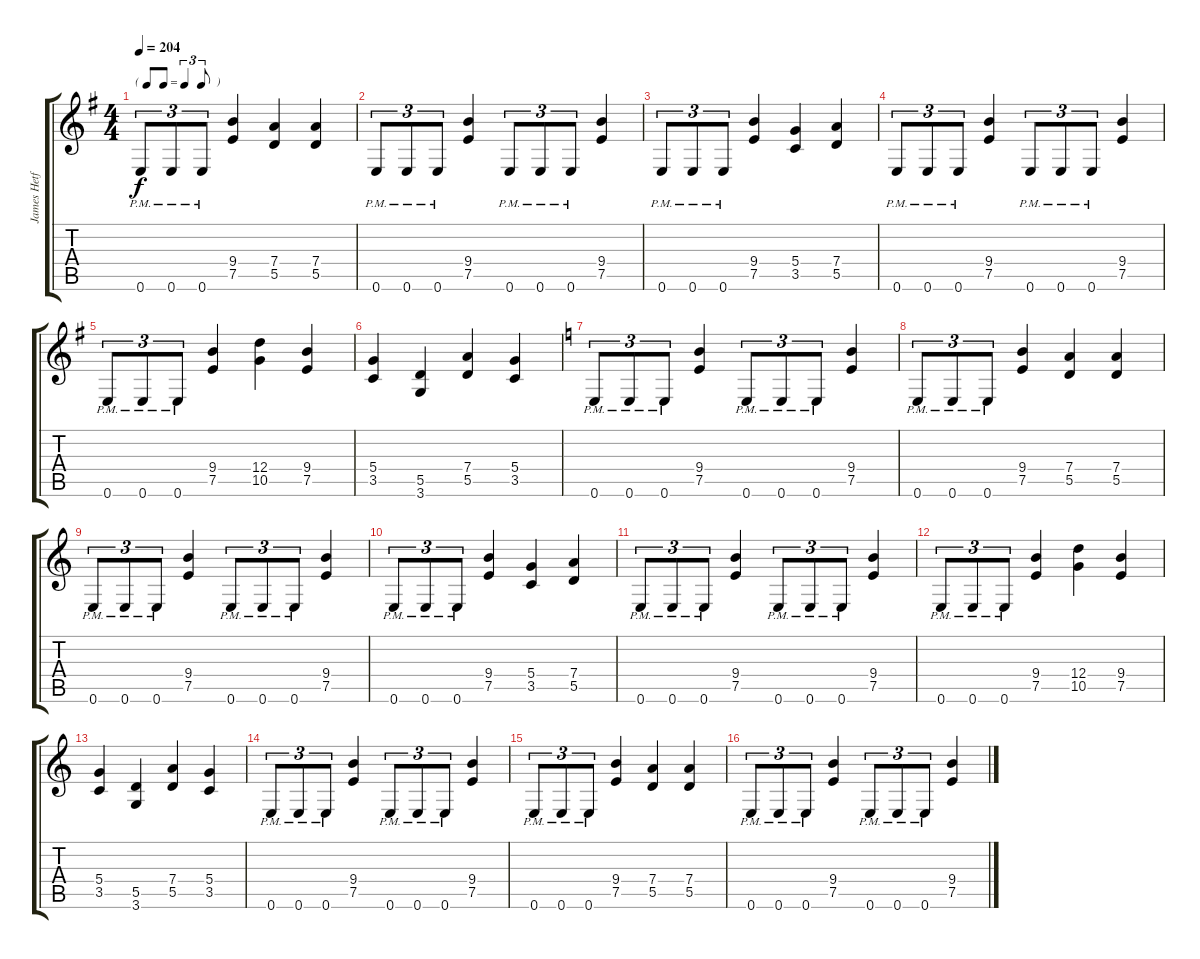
\track ("James Hetfield" "James Hetf") {instrument distortionguitar}
\staff {score tabs}
\tuning (E4 B3 G3 D3 A2 E2) {hide}
\ts (4 4)
\tf triplet8th
\tempo 204
\clef g2
\ks eminor
0.6{pm}.8{tu (3 2) dy f} 0.6{pm}.8{tu (3 2)} 0.6{pm}.8{tu (3 2)} (9.4 7.5).4 (7.4 5.5).4 (7.4 5.5).4 |
0.6{pm}.8{tu (3 2)} 0.6{pm}.8{tu (3 2)} 0.6{pm}.8{tu (3 2)} (9.4 7.5).4 0.6{pm}.8{tu (3 2)} 0.6{pm}.8{tu (3 2)} 0.6{pm}.8{tu (3 2)} (9.4 7.5).4 |
0.6{pm}.8{tu (3 2)} 0.6{pm}.8{tu (3 2)} 0.6{pm}.8{tu (3 2)} (9.4 7.5).4 (5.4 3.5).4 (7.4 5.5).4 |
0.6{pm}.8{tu (3 2)} 0.6{pm}.8{tu (3 2)} 0.6{pm}.8{tu (3 2)} (9.4 7.5).4 0.6{pm}.8{tu (3 2)} 0.6{pm}.8{tu (3 2)} 0.6{pm}.8{tu (3 2)} (9.4 7.5).4 |
0.6{pm}.8{tu (3 2)} 0.6{pm}.8{tu (3 2)} 0.6{pm}.8{tu (3 2)} (9.4 7.5).4 (12.4 10.5).4 (9.4 7.5).4 |
(5.4 3.5).4 (5.5 3.6).4 (7.4 5.5).4 (5.4 3.5).4 |
\ks c
0.6{pm}.8{tu (3 2)} 0.6{pm}.8{tu (3 2)} 0.6{pm}.8{tu (3 2)} (9.4 7.5).4 0.6{pm}.8{tu (3 2)} 0.6{pm}.8{tu (3 2)} 0.6{pm}.8{tu (3 2)} (9.4 7.5).4 |
0.6{pm}.8{tu (3 2)} 0.6{pm}.8{tu (3 2)} 0.6{pm}.8{tu (3 2)} (9.4 7.5).4 (7.4 5.5).4 (7.4 5.5).4 |
0.6{pm}.8{tu (3 2)} 0.6{pm}.8{tu (3 2)} 0.6{pm}.8{tu (3 2)} (9.4 7.5).4 0.6{pm}.8{tu (3 2)} 0.6{pm}.8{tu (3 2)} 0.6{pm}.8{tu (3 2)} (9.4 7.5).4 |
0.6{pm}.8{tu (3 2)} 0.6{pm}.8{tu (3 2)} 0.6{pm}.8{tu (3 2)} (9.4 7.5).4 (5.4 3.5).4 (7.4 5.5).4 |
0.6{pm}.8{tu (3 2)} 0.6{pm}.8{tu (3 2)} 0.6{pm}.8{tu (3 2)} (9.4 7.5).4 0.6{pm}.8{tu (3 2)} 0.6{pm}.8{tu (3 2)} 0.6{pm}.8{tu (3 2)} (9.4 7.5).4 |
0.6{pm}.8{tu (3 2)} 0.6{pm}.8{tu (3 2)} 0.6{pm}.8{tu (3 2)} (9.4 7.5).4 (12.4 10.5).4 (9.4 7.5).4 |
(5.4 3.5).4 (5.5 3.6).4 (7.4 5.5).4 (5.4 3.5).4 |
0.6{pm}.8{tu (3 2)} 0.6{pm}.8{tu (3 2)} 0.6{pm}.8{tu (3 2)} (9.4 7.5).4 0.6{pm}.8{tu (3 2)} 0.6{pm}.8{tu (3 2)} 0.6{pm}.8{tu (3 2)} (9.4 7.5).4 |
0.6{pm}.8{tu (3 2)} 0.6{pm}.8{tu (3 2)} 0.6{pm}.8{tu (3 2)} (9.4 7.5).4 (7.4 5.5).4 (7.4 5.5).4 |
0.6{pm}.8{tu (3 2)} 0.6{pm}.8{tu (3 2)} 0.6{pm}.8{tu (3 2)} (9.4 7.5).4 0.6{pm}.8{tu (3 2)} 0.6{pm}.8{tu (3 2)} 0.6{pm}.8{tu (3 2)} (9.4 7.5).4
